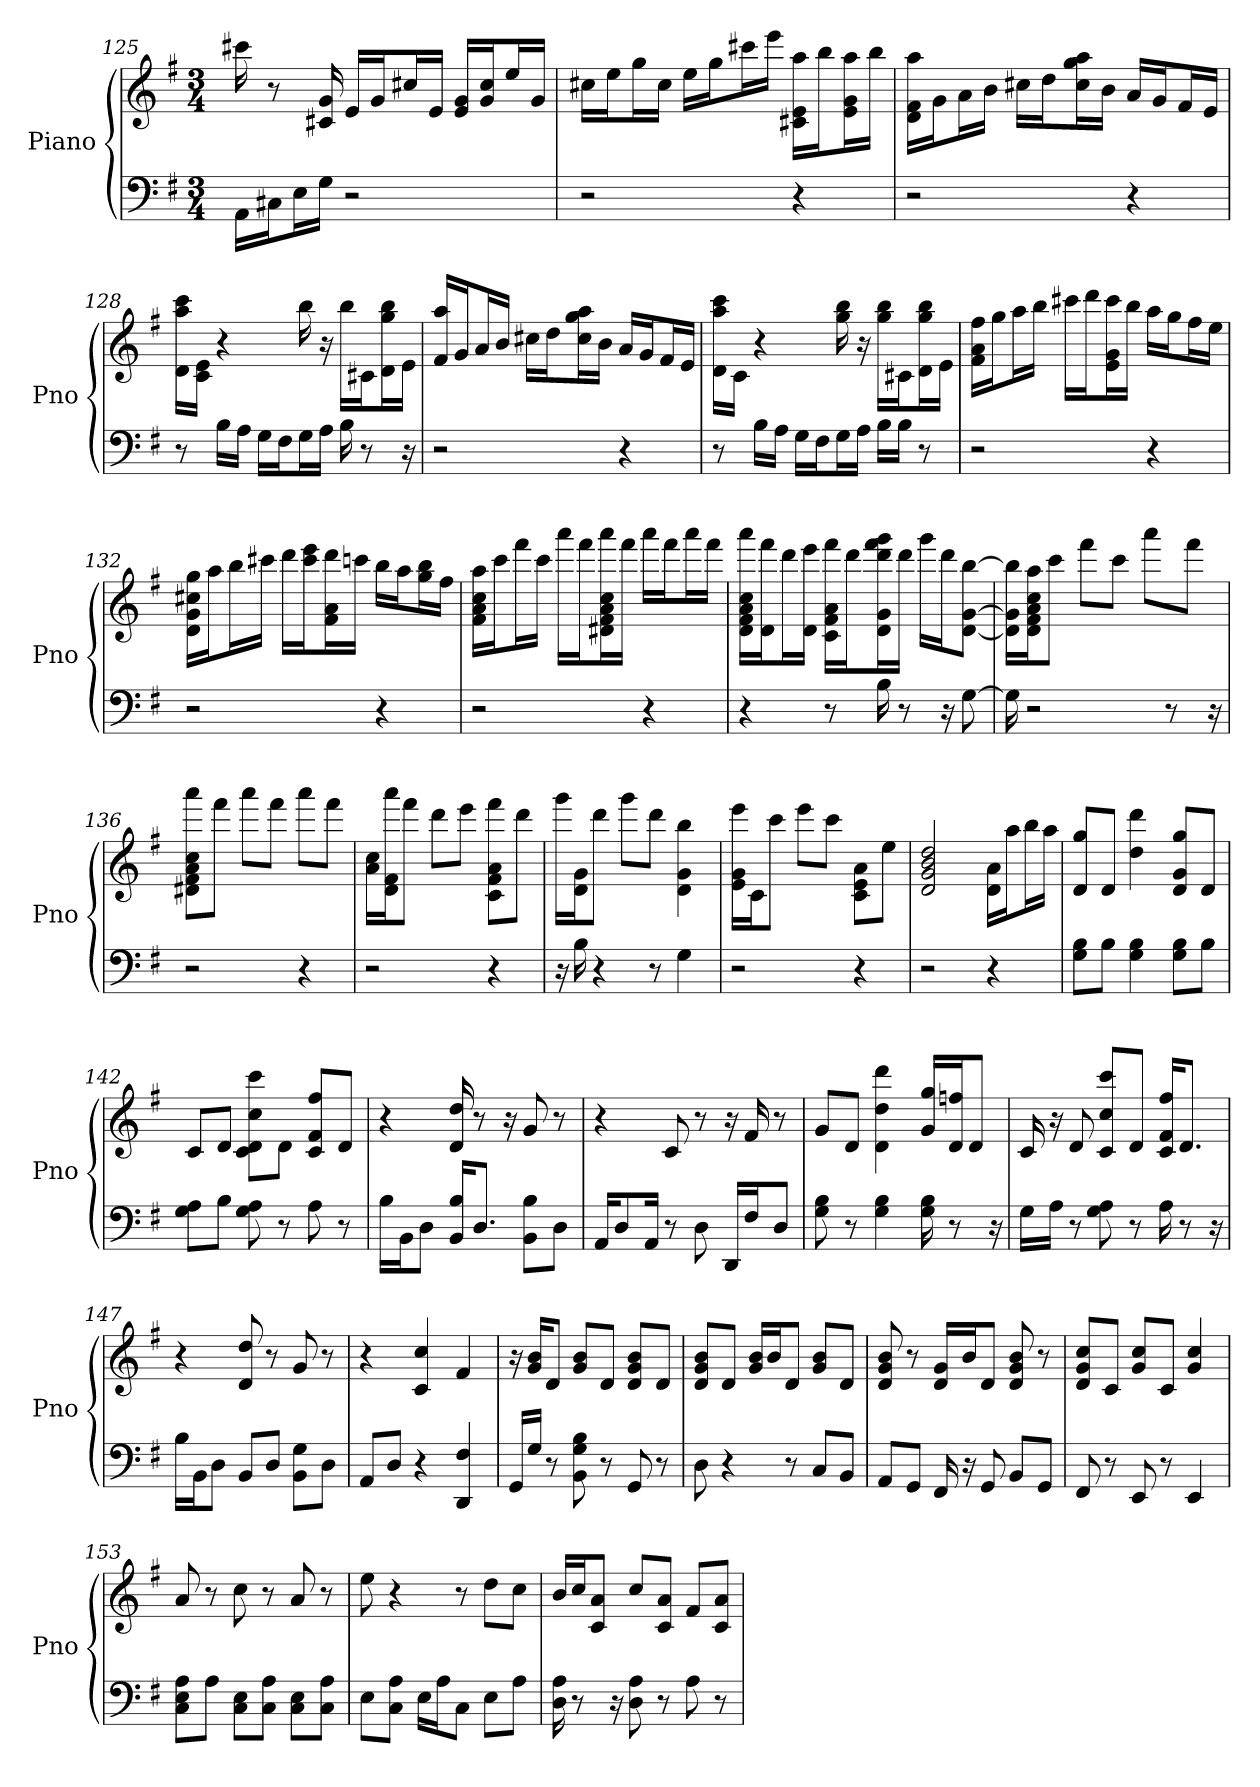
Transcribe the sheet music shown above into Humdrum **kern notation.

**kern	**kern
*part1	*part1
*staff2	*staff1
*I"Piano	*
*I'Pno	*
*clefF4	*clefG2
*k[f#]	*k[f#]
*G:	*G:
*M3/4	*M3/4
=125	=125
16AA\LL	16ccc#
16C#\J	8r
16E\L	.
16G\JJ	16c# 16g
2r	16e/LL
.	16g/J
.	16cc#/L
.	16e/JJ
.	16g/ 16e/LL
.	16cc#/ 16g/J
.	16ee/L
.	16g/JJ
=126	=126
2r	16cc#\LL
.	16ee\J
.	16gg\L
.	16cc#\JJ
.	16ee\LL
.	16gg\J
.	16ccc#\L
.	16eee\JJ
4r	16c#\ 16aa\ 16e\LL
.	16bb\J
.	16e\ 16aa\ 16g\L
.	16bb\JJ
=127	=127
2r	16aa\ 16d\ 16f#\LL
.	16g\J
.	16a\L
.	16b\JJ
.	16cc#\LL
.	16dd\J
.	16aa\ 16cc#\ 16gg\L
.	16b\JJ
4r	16a/LL
.	16g/J
.	16f#/L
.	16e/JJ
=128	=128
8r	16ccc\ 16d\ 16aa\LL
.	16e\ 16c\JJ
16B\LL	4r
16A\JJ	.
16G\LL	.
16F#\J	.
16G\L	16bb
16A\JJ	16r
16B	16bb\LL
8r	16c#\J
.	16gg\ 16bb\ 16d\L
16r	16e\JJ
=129	=129
2r	16f#/ 16aa/LL
.	16g/J
.	16a/L
.	16b/JJ
.	16cc#\LL
.	16dd\J
.	16cc#\ 16gg\ 16aa\L
.	16b\JJ
4r	16a/LL
.	16g/J
.	16f#/L
.	16e/JJ
=130	=130
8r	16aa\ 16d\ 16ccc\LL
.	16c\JJ
16B\LL	4r
16A\JJ	.
16G\LL	.
16F#\J	.
16G\L	16bb 16gg
16A\JJ	16r
16B\LL	16bb\ 16gg\LL
16B\JJ	16c#\J
8r	16d\ 16bb\ 16gg\L
.	16e\JJ
=131	=131
2r	16ff#\ 16f#\ 16a\LL
.	16gg\J
.	16aa\L
.	16bb\JJ
.	16ccc#\LL
.	16ddd\J
.	16ccc#\ 16g\ 16e\L
.	16bb\JJ
4r	16aa\LL
.	16gg\J
.	16ff#\L
.	16ee\JJ
=132	=132
2r	16d\ 16gg\ 16g\ 16cc#\LL
.	16aa\J
.	16bb\L
.	16ccc#\JJ
.	16ddd\LL
.	16ccc#\ 16eee\J
.	16f#\ 16ddd\ 16a\L
.	16ccc\JJ
4r	16bb\LL
.	16aa\J
.	16bb\ 16gg\L
.	16ff#\JJ
=133	=133
2r	16cc\ 16a\ 16aa\ 16f#\LL
.	16ccc\J
.	16fff#\L
.	16ccc\JJ
.	16aaa\LL
.	16fff#\J
.	16cc\ 16f#\ 16aaa\ 16a\ 16d#\L
.	16fff#\JJ
4r	16aaa\LL
.	16fff#\J
.	16aaa\L
.	16fff#\JJ
=134	=134
4r	16a\ 16f#\ 16cc\ 16d\ 16aaa\LL
.	16fff#\ 16d\J
.	16ddd\L
.	16d\ 16eee\JJ
8r	16a\ 16f#\ 16fff#\ 16c\LL
.	16ddd\J
16B	16ddd\ 16fff#\ 16ggg\ 16g\ 16d\L
8r	16ddd\JJ
.	16ggg\LL
16r	16ddd\J
[8G	[8d\ [8g\ [8bb\J
=135	=135
16G]	16d]\ 16g]\ 16bb]\LL
2r	16d\ 16cc\ 16a\ 16aa\ 16f#\J
.	8ccc\J
.	8fff#\L
.	8ccc\J
.	8aaa\L
8r	.
.	8fff#\J
16r	.
=136	=136
2r	8cc\ 8a\ 8aaa\ 8d#\ 8f#\L
.	8fff#\J
.	8aaa\L
.	8fff#\J
4r	8aaa\L
.	8fff#\J
=137	=137
2r	16cc\ 16a\LL
.	16aaa\ 16f#\ 16d\J
.	8fff#\J
.	8ddd\L
.	8eee\J
4r	8fff#\ 8c\ 8f#\ 8a\L
.	8ddd\J
=138	=138
16r	16ggg\LL
16B	16d\ 16g\J
4r	8ddd\J
.	8ggg\L
8r	8ddd\J
4G	4d 4bb 4g
=139	=139
2r	16e\ 16g\ 16eee\LL
.	16c\J
.	8ccc\J
.	8eee\L
.	8ccc\J
4r	8a\ 8c\ 8e\L
.	8ee\J
=140	=140
2r	2g 2dd 2d 2b
4r	16d\ 16a\LL
.	16aa\J
.	16bb\L
.	16aa\JJ
=141	=141
8B\ 8G\L	8d/ 8gg/L
8B\J	8d/J
4B 4G	4ddd 4dd
8B\ 8G\L	8d/ 8g/ 8gg/L
8B\J	8d/J
=142	=142
8A\ 8G\L	8c/L
8B\J	8d/J
8A 8G	8ccc\ 8cc\ 8d\ 8c\L
8r	8d\J
8A	8c/ 8f#/ 8ff#/L
8r	8d/J
=143	=143
16B\LL	4r
16BB\J	.
8D\J	.
16BB/ 16B/KL	16dd 16d
8.D/J	8r
.	16r
8B\ 8BB\L	8g
8D\J	8r
=144	=144
16AA/KL	4r
8D/	.
16AA/Jk	.
8r	8c
8D	8r
16DD/LL	16r
16F#/J	16f#
8D/J	8r
=145	=145
8B 8G	8g/L
8r	8d/J
4B 4G	4ddd 4dd 4d
16B 16G	16g/ 16gg/LL
8r	16ff/ 16d/J
.	8d/J
16r	.
=146	=146
16G\LL	16c
16A\JJ	16r
8r	8d
8G 8A	8cc/ 8ccc/ 8c/L
8r	8d/J
16A	16c/ 16f#/ 16ff#/KL
8r	8.d/J
16r	.
=147	=147
16B\LL	4r
16BB\J	.
8D\J	.
8BB/L	8d 8dd
8D/J	8r
8G\ 8BB\L	8g
8D\J	8r
=148	=148
8AA/L	4r
8D/J	.
4r	4cc 4c
4DD 4F#	4f#
=149	=149
16GG/LL	16r
16G/JJ	16g/ 16b/KL
8r	8d/J
8G 8B 8BB	8b/ 8g/L
8r	8d/J
8GG	8b/ 8d/ 8g/L
8r	8d/J
=150	=150
8D	8b/ 8d/ 8g/L
4r	8d/J
.	16b/ 16g/LL
.	16b/J
8r	8d/J
8C/L	8b/ 8g/L
8BB/J	8d/J
=151	=151
8AA/L	8g 8d 8b
8GG/J	8r
16FF#	16d/ 16g/LL
16r	16b/J
8GG	8d/J
8BB/L	8d 8g 8b
8GG/J	8r
=152	=152
8FF#	8d/ 8cc/ 8g/L
8r	8c/J
8EE	8g/ 8cc/L
8r	8c/J
4EE	4g 4cc
=153	=153
8C\ 8A\ 8E\L	8a
8A\J	8r
8C\ 8E\L	8cc
8C\ 8A\J	8r
8C\ 8E\L	8a
8C\ 8A\J	8r
=154	=154
8E\L	8ee
8A\ 8C\J	4r
16E\LL	.
16A\J	.
8C\J	8r
8E\L	8dd\L
8A\J	8cc\J
=155	=155
16A 16D	16b/LL
8r	16cc/J
.	8c/ 8a/J
16r	.
8A 8D	8cc/L
8r	8a/ 8c/J
8A	8f#/L
8r	8a/ 8c/J
=	=
*-	*-
